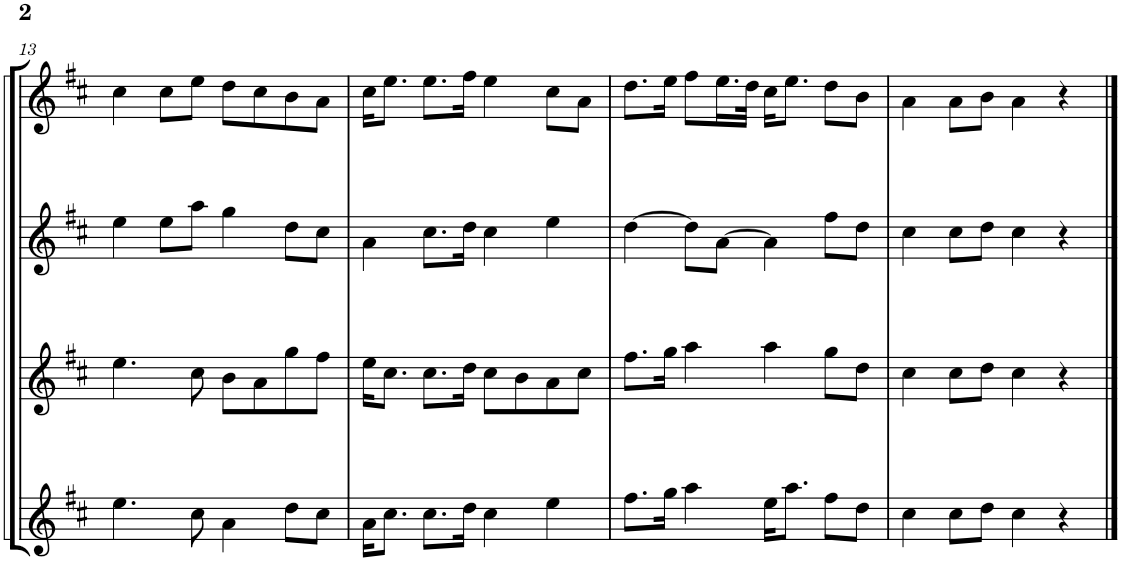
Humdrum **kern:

**kern	**kern	**kern	**kern
*part4	*part3	*part2	*part1
*staff4	*staff3	*staff2	*staff1
*I"Oboe 4	*I"Oboe 3	*I"Oboe 2	*I"Oboe
*I'Ob	*I'Ob	*I'Ob	*I'Ob
!!LO:PB:g=z
*clefG2	*clefG2	*clefG2	*clefG2
*k[f#c#]	*k[f#c#]	*k[f#c#]	*k[f#c#]
*M4/4	*M4/4	*M4/4	*M4/4
=13	=13	=13	=13
4.ee\	4.ee\	4ee\	4cc#\
.	.	8ee\L	8cc#\L
8cc#\	8cc#\	8aa\J	8ee\J
4a\	8b\L	4gg\	8dd\L
.	8a\	.	8cc#\
8dd\L	8gg\	8dd\L	8b\
8cc#\J	8ff#\J	8cc#\J	8a\J
=14	=14	=14	=14
16a\KL	16ee\KL	4a\	16cc#\KL
8.cc#\J	8.cc#\J	.	8.ee\J
8.cc#\L	8.cc#\L	8.cc#\L	8.ee\L
16dd\Jk	16dd\Jk	16dd\Jk	16ff#\Jk
4cc#\	8cc#\L	4cc#\	4ee\
.	8b\	.	.
4ee\	8a\	4ee\	8cc#\L
.	8cc#\J	.	8a\J
=15	=15	=15	=15
8.ff#\L	8.ff#\L	[4dd\	8.dd\L
16gg\Jk	16gg\Jk	.	16ee\Jk
4aa\	4aa\	8dd\L]	8ff#\L
.	.	[8a\J	16.ee\L
.	.	.	32dd\JJk
16ee\KL	4aa\	4a\]	16cc#\KL
8.aa\J	.	.	8.ee\J
8ff#\L	8gg\L	8ff#\L	8dd\L
8dd\J	8dd\J	8dd\J	8b\J
=16	=16	=16	=16
4cc#\	4cc#\	4cc#\	4a\
8cc#\L	8cc#\L	8cc#\L	8a\L
8dd\J	8dd\J	8dd\J	8b\J
4cc#\	4cc#\	4cc#\	4a\
4r	4r	4r	4r
==	==	==	==
*-	*-	*-	*-
